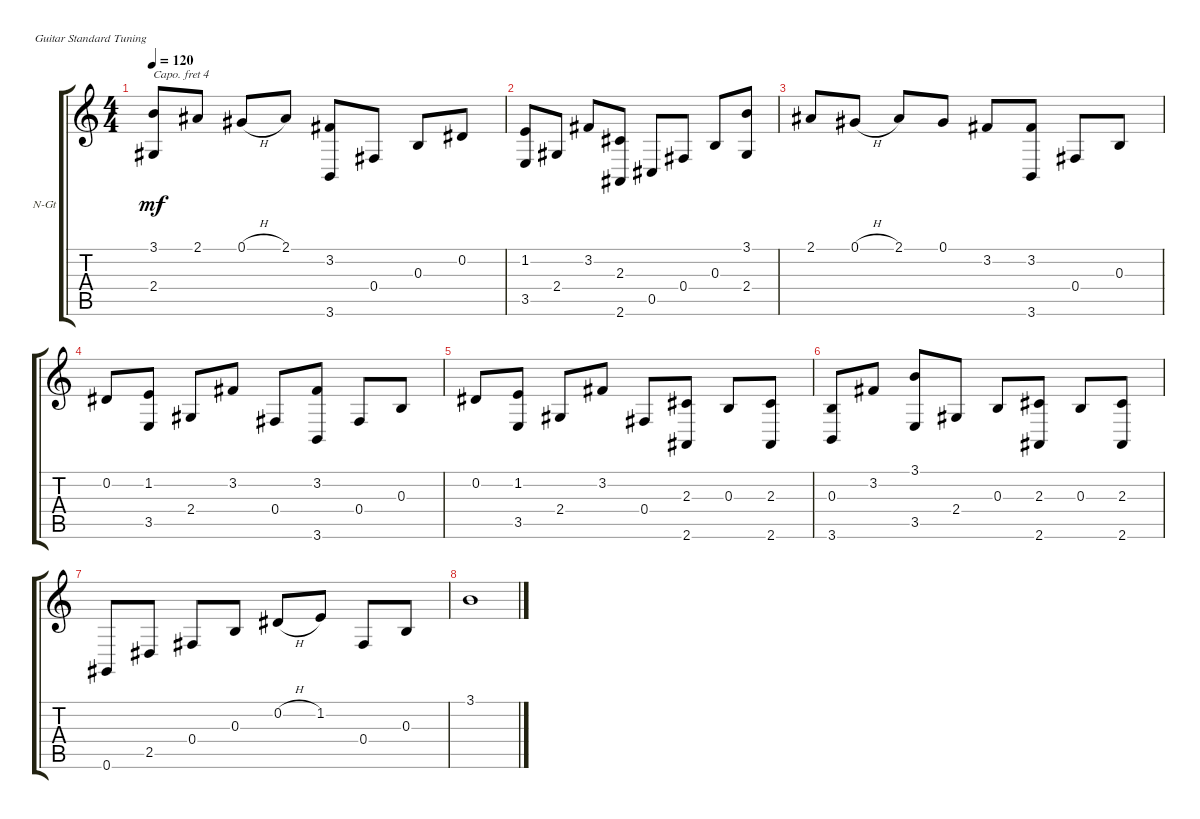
\defaultSystemsLayout 4
\bracketExtendMode groupsimilarinstruments
\firstSystemTrackNameOrientation horizontal
\otherSystemsTrackNameOrientation horizontal
\track ("Nylon Guitar" "N-Gt") {instrument acousticguitarnylon}
\staff {score tabs}
\capo 4
\tuning (E4 B3 G3 D3 A2 E2)
\displaytranspose 0
\ts (4 4)
\tempo 120
\clef g2
\scale
0.399164
\ks c
(3.1 2.4).8{dy mf instrument acousticguitarnylon} 2.1.8 0.1{h}.8 2.1.8 (3.2 3.6).8 0.4.8 0.3.8 0.2.8 |
\scale
0.329453 (1.2 3.5).8 2.4.8 3.2.8 (2.3 2.6).8 0.5.8 0.4.8 0.3.8 (3.1 2.4).8 |
\scale
0.271357 2.1.8 0.1{h}.8 2.1.8 0.1.8 3.2.8 (3.2 3.6).8 0.4.8 0.3.8 |
0.2.8 (1.2 3.5).8 2.4.8 3.2.8 0.4.8 (3.2 3.6).8 0.4.8 0.3.8 |
0.2.8 (1.2 3.5).8 2.4.8 3.2.8 0.4.8 (2.3 2.6).8 0.3.8 (2.3 2.6).8 |
(3.6 0.3).8 3.2.8 (3.1 3.5).8 2.4.8 0.3.8 (2.3 2.6).8 0.3.8 (2.3 2.6).8 |
0.6.8 2.5.8 0.4.8 0.3.8 0.2{h}.8 1.2.8 0.4.8 0.3.8 |
3.1.1
